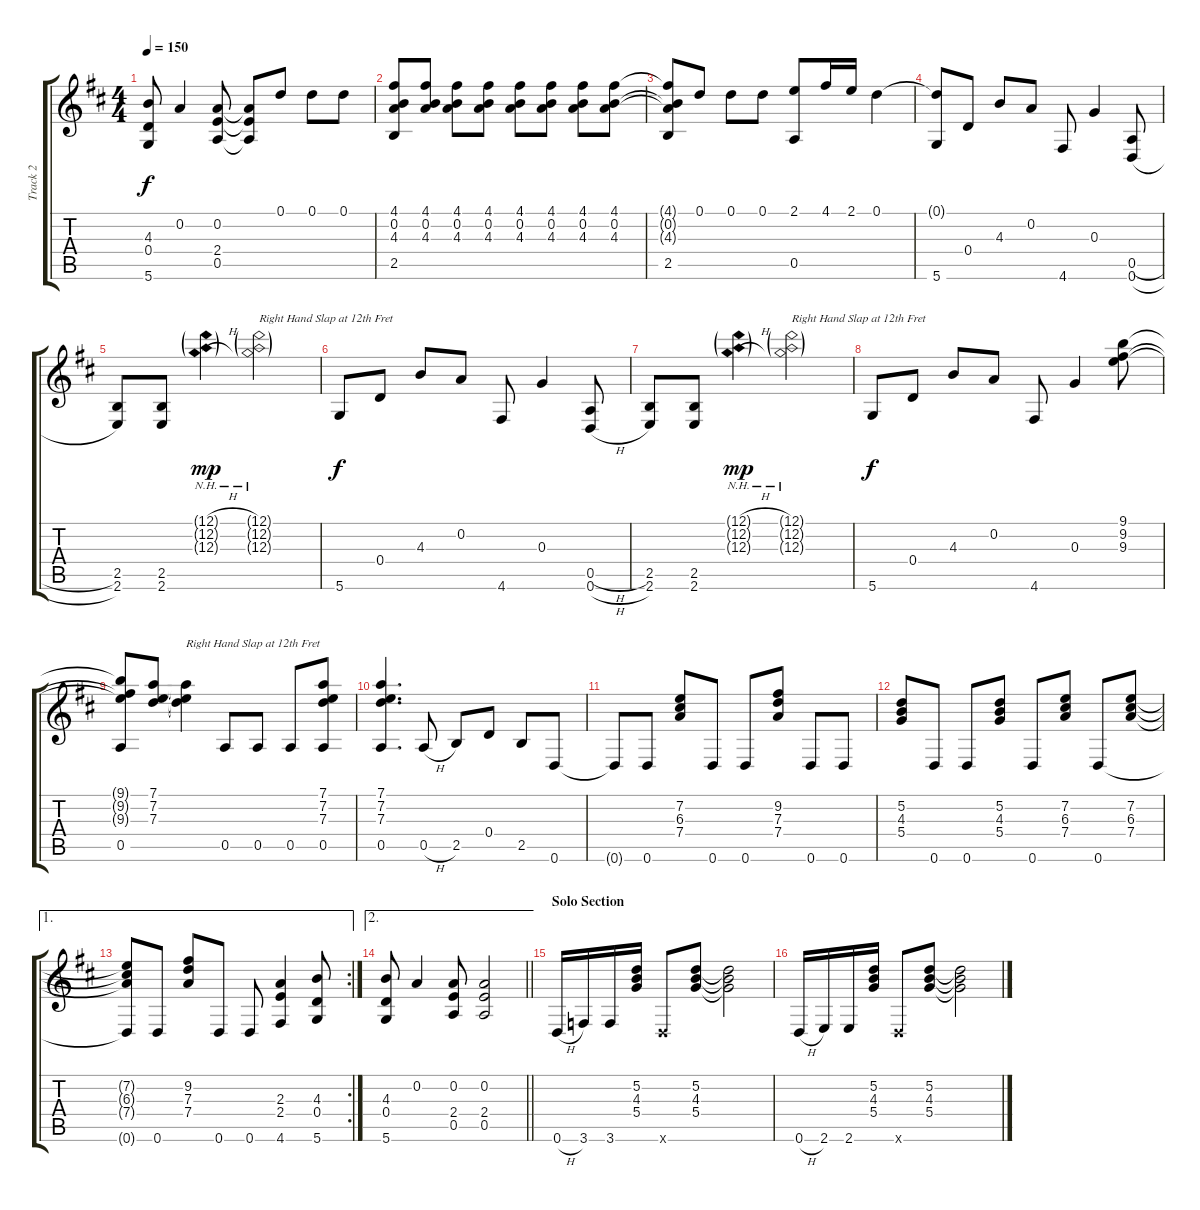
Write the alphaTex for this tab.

\track ("Track 2" "Track 2") {instrument acousticguitarsteel}
\staff {score tabs}
\tuning (D4 A3 G3 D3 A2 D2) {hide}
\ts (4 4)
\tempo 150
\clef g2
\ks d
(4.3{t} 0.4{t} 5.6{t}).8{dy f} 0.2.4 (0.2 2.4 0.5).8 (0.2{t} 2.4{t} 0.5{t}).8 0.1.8 0.1.8 0.1.8 |
(4.1 0.2 4.3 2.5).8 (4.1 0.2 4.3).8 (4.1 0.2 4.3).8 (4.1 0.2 4.3).8 (4.1 0.2 4.3).8 (4.1 0.2 4.3).8 (4.1 0.2 4.3).8 (4.1 0.2 4.3).8 |
(4.1{t} 0.2{t} 4.3{t} 2.5).8 0.1.8 0.1.8 0.1.8 (2.1 0.5).8 4.1.16 2.1.16 0.1.4 |
(0.1{t} 5.6).8 0.4.8 4.3.8 0.2.8 4.6.8 0.3.4 (0.5{h} 0.6{h}).8 |
(2.5 2.6).8 (2.5 2.6).8 (0.1{nh h g} 0.2{nh h g} 0.3{nh h g}).4{dy mp} (12.1{nh g} 12.2{nh g} 12.3{nh g}).2{txt "Right Hand Slap at 12th Fret"} |
5.6.8{dy f} 0.4.8 4.3.8 0.2.8 4.6.8 0.3.4 (0.5{h} 0.6{h}).8 |
(2.5 2.6).8 (2.5 2.6).8 (0.1{nh h g} 0.2{nh h g} 0.3{nh h g}).4{dy mp} (12.1{nh g} 12.2{nh g} 12.3{nh g}).2{txt "Right Hand Slap at 12th Fret"} |
5.6.8{dy f} 0.4.8 4.3.8 0.2.8 4.6.8 0.3.4 (9.1 9.2 9.3).8 |
(9.1{t} 9.2{t} 9.3{t} 0.5).8 (7.1 7.2 7.3).8 (7.1{t} 7.2{t} 7.3{t}).4{txt "Right Hand Slap at 12th Fret"} 0.5.8 0.5.8 0.5.8 (7.1 7.2 7.3 0.5).8 |
(7.1 7.2 7.3 0.5).4{d} 0.5{h}.8 2.5.8 0.4.8 2.5.8 0.6.8 |
0.6{t}.8 0.6.8 (7.2 6.3 7.4).8 0.6.8 0.6.8 (9.2 7.3 7.4).8 0.6.8 0.6.8 |
(5.2 4.3 5.4).8 0.6.8 0.6.8 (5.2 4.3 5.4).8 0.6.8 (7.2 6.3 7.4).8 0.6.8 (7.2 6.3 7.4).8 |
\ae 1
\rc 2
(7.2{t} 6.3{t} 7.4{t} 0.6{t}).8 0.6.8 (9.2 7.3 7.4).8 0.6.8 0.6.8 (2.3 2.4 4.6).4 (4.3 0.4 5.6).8 |
\ae 2
\barLineRight lightlight
(4.3 0.4 5.6).8 0.2.4 (0.2 2.4 0.5).8 (0.2 2.4 0.5).2 |
\section ("" "Solo Section")
0.6{h}.16 3.6.16 3.6.16 (5.2 4.3 5.4).16 0.6{x}.8 (5.2 4.3 5.4).8 (5.2{t} 4.3{t} 5.4{t}).2 |
0.6{h}.16 2.6.16 2.6.16 (5.2 4.3 5.4).16 0.6{x}.8 (5.2 4.3 5.4).8 (5.2{t} 4.3{t} 5.4{t}).2
